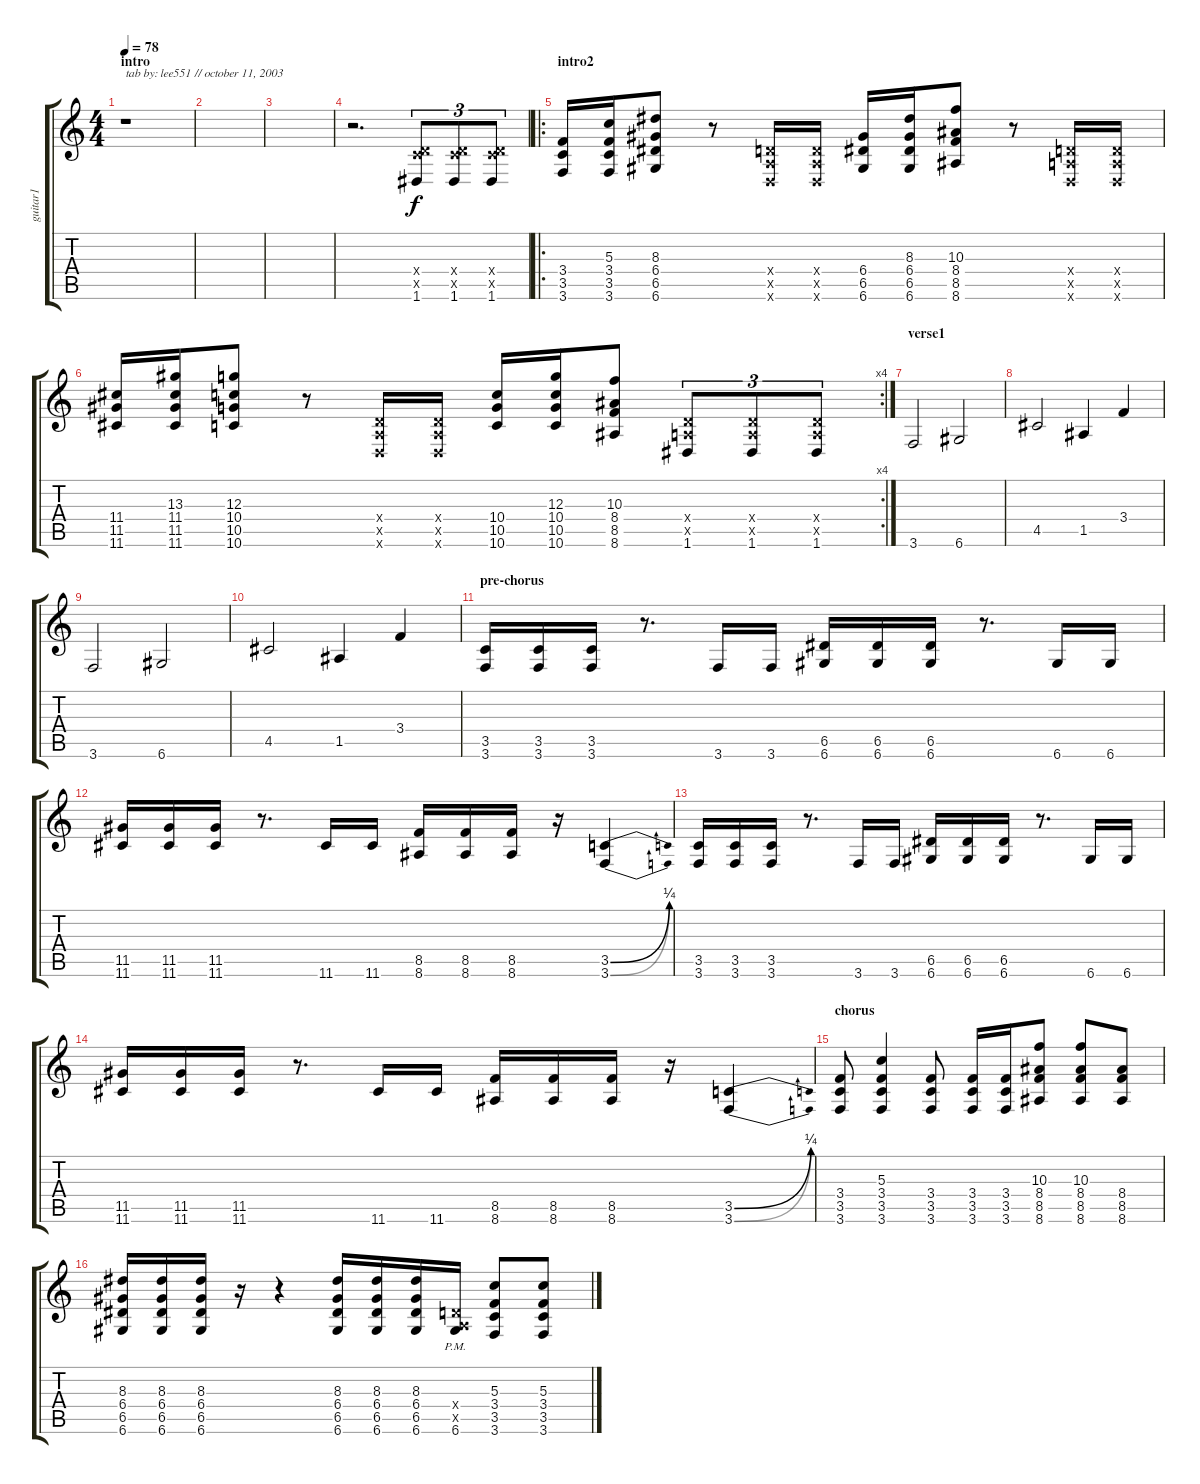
\track ("guitar1" "guitar1") {instrument distortionguitar}
\staff {score tabs}
\tuning (E4 B3 G3 D3 A2 D2) {hide}
\ts (4 4)
\section ("" "intro")
\tempo 78
\clef g2
\ks c
r.1{txt "tab by: lee551 // october 11, 2003" dy f instrument distortionguitar} |
|
|
r.2{d} (0.4{x} 3.5{x} 1.6).8{tu (3 2)} (0.4{x} 3.5{x} 1.6).8{tu (3 2)} (0.4{x} 3.5{x} 1.6).8{tu (3 2)} |
\ro
\section ("" "intro2")
(3.4 3.5 3.6).16 (5.3 3.4 3.5 3.6).16 (8.3 6.4 6.5 6.6).8 r.8 (0.4{x} 0.5{x} 0.6{x}).16 (0.4{x} 0.5{x} 0.6{x}).16 (6.4 6.5 6.6).16 (8.3 6.4 6.5 6.6).16 (10.3 8.4 8.5 8.6).8 r.8 (0.4{x} 0.5{x} 0.6{x}).16 (0.4{x} 0.5{x} 0.6{x}).16 |
\rc 4
(11.4 11.5 11.6).16 (13.3 11.4 11.5 11.6).16 (12.3 10.4 10.5 10.6).8 r.8 (0.4{x} 0.5{x} 0.6{x}).16 (0.4{x} 0.5{x} 0.6{x}).16 (10.4 10.5 10.6).16 (12.3 10.4 10.5 10.6).16 (10.3 8.4 8.5 8.6).8 (0.4{x} 0.5{x} 1.6).8{tu (3 2)} (0.4{x} 0.5{x} 1.6).8{tu (3 2)} (0.4{x} 0.5{x} 1.6).8{tu (3 2)} |
\section ("" "verse1")
3.6.2 6.6.2 |
4.5.2 1.5.4 3.4.4 |
3.6.2 6.6.2 |
4.5.2 1.5.4 3.4.4 |
\section ("" "pre-chorus")
(3.5 3.6).16 (3.5 3.6).16 (3.5 3.6).16 r.8{d} 3.6.16 3.6.16 (6.5 6.6).16 (6.5 6.6).16 (6.5 6.6).16 r.8{d} 6.6.16 6.6.16 |
(11.5 11.6).16 (11.5 11.6).16 (11.5 11.6).16 r.8{d} 11.6.16 11.6.16 (8.5 8.6).16 (8.5 8.6).16 (8.5 8.6).16 r.16 (3.5{be (bend 0 0 60 1)} 3.6{be (bend 0 0 60 1)}).4 |
(3.5 3.6).16 (3.5 3.6).16 (3.5 3.6).16 r.8{d} 3.6.16 3.6.16 (6.5 6.6).16 (6.5 6.6).16 (6.5 6.6).16 r.8{d} 6.6.16 6.6.16 |
(11.5 11.6).16 (11.5 11.6).16 (11.5 11.6).16 r.8{d} 11.6.16 11.6.16 (8.5 8.6).16 (8.5 8.6).16 (8.5 8.6).16 r.16 (3.5{be (bend 0 0 60 1)} 3.6{be (bend 0 0 60 1)}).4 |
\section ("" "chorus")
(3.4 3.5 3.6).8 (5.3 3.4 3.5 3.6).4 (3.4 3.5 3.6).8 (3.4 3.5 3.6).16 (3.4 3.5 3.6).16 (10.3 8.4 8.5 8.6).8 (10.3 8.4 8.5 8.6).8 (8.4 8.5 8.6).8 |
(8.3 6.4 6.5 6.6).16 (8.3 6.4 6.5 6.6).16 (8.3 6.4 6.5 6.6).16 r.16 r.4 (8.3 6.4 6.5 6.6).16 (8.3 6.4 6.5 6.6).16 (8.3 6.4 6.5 6.6).16 (0.4{x} 0.5{x} 6.6{pm}).16 (5.3 3.4 3.5 3.6).8 (5.3 3.4 3.5 3.6).8
